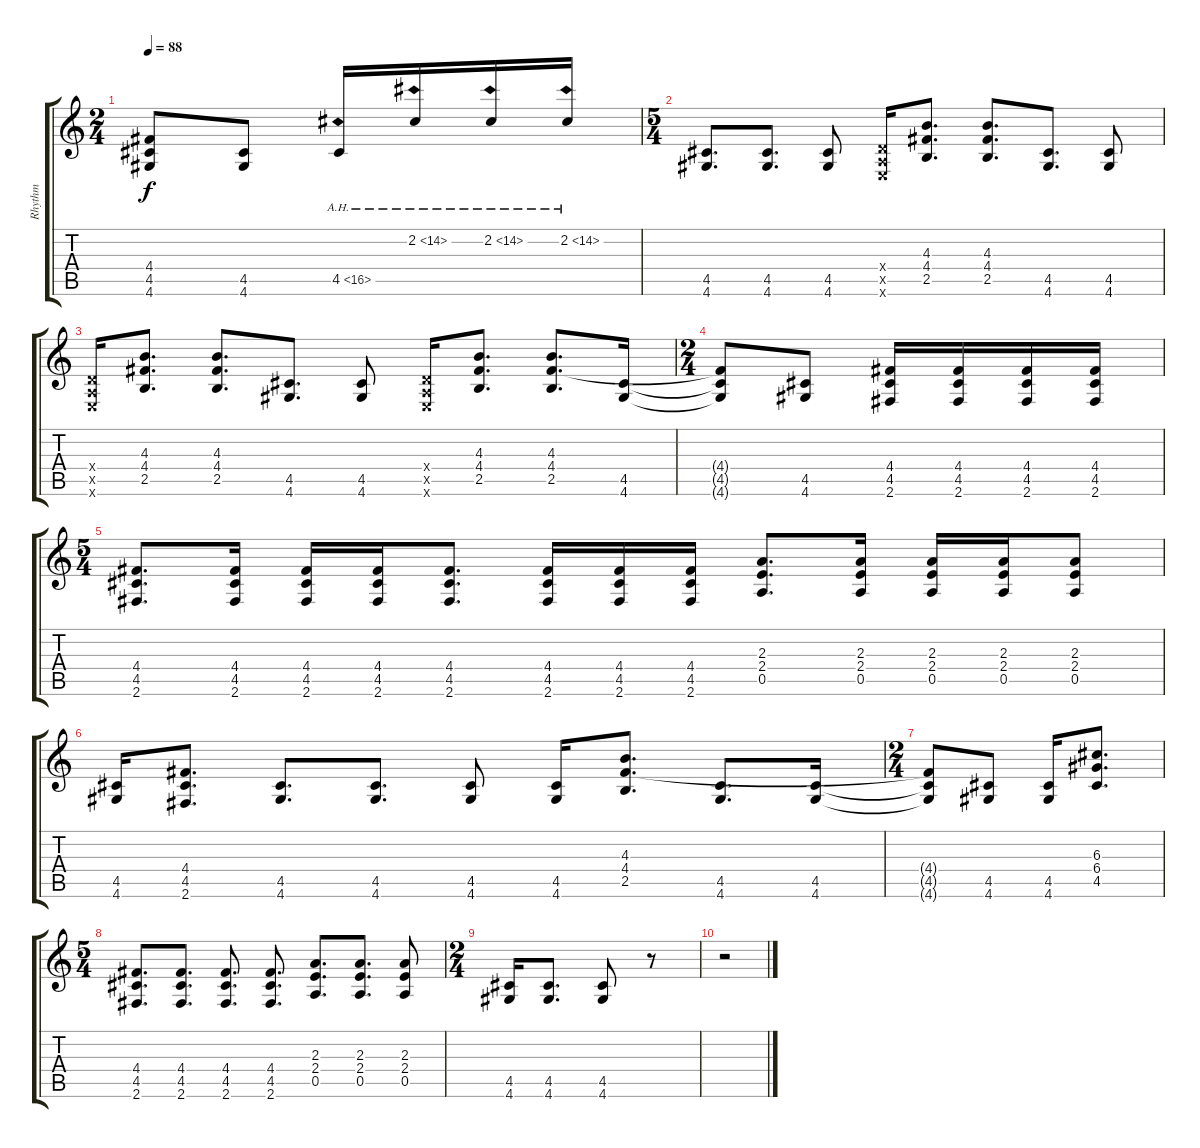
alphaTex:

\track ("Rhythm" "Rhythm") {instrument distortionguitar}
\staff {score tabs}
\tuning (E4 B3 G3 D3 A2 E2) {hide}
\ts (2 4)
\tempo 88
\clef g2
\ks c
(4.4{t} 4.5{t} 4.6{t}).8{dy f} (4.5 4.6).8 4.5{ah 12}.16 2.2{ah 12}.16 2.2{ah 12}.16 2.2{ah 12}.16 |
\ts (5 4)
(4.5 4.6).8{d volume 13 balance 8} (4.5 4.6).8{d} (4.5 4.6).8 (0.4{x} 0.5{x} 0.6{x}).16 (4.3 4.4 2.5).8{d} (4.3 4.4 2.5).8{d} (4.5 4.6).8{d} (4.5 4.6).8 |
(0.4{x} 0.5{x} 0.6{x}).16 (4.3 4.4 2.5).8{d} (4.3 4.4 2.5).8{d} (4.5 4.6).8{d} (4.5 4.6).8 (0.4{x} 0.5{x} 0.6{x}).16 (4.3 4.4 2.5).8{d} (4.3 4.4 2.5).8{d} (4.5 4.6).16 |
\ts (2 4)
(4.4{t} 4.5{t} 4.6{t}).8 (4.5 4.6).8 (4.4 4.5 2.6).16 (4.4 4.5 2.6).16 (4.4 4.5 2.6).16 (4.4 4.5 2.6).16 |
\ts (5 4)
(4.4 4.5 2.6).8{d} (4.4 4.5 2.6).16 (4.4 4.5 2.6).16 (4.4 4.5 2.6).16 (4.4 4.5 2.6).8{d} (4.4 4.5 2.6).16 (4.4 4.5 2.6).16 (4.4 4.5 2.6).16 (2.3 2.4 0.5).8{d} (2.3 2.4 0.5).16 (2.3 2.4 0.5).16 (2.3 2.4 0.5).16 (2.3 2.4 0.5).8 |
(4.5 4.6).16 (4.4 4.5 2.6).8{d} (4.5 4.6).8{d} (4.5 4.6).8{d} (4.5 4.6).8 (4.5 4.6).16 (4.3 4.4 2.5).8{d} (4.5 4.6).8{d} (4.5 4.6).16 |
\ts (2 4)
(4.4{t} 4.5{t} 4.6{t}).8 (4.5 4.6).8 (4.5 4.6).16 (6.3 6.4 4.5).8{d} |
\ts (5 4)
(4.4 4.5 2.6).8{d} (4.4 4.5 2.6).8{d} (4.4 4.5 2.6).8{d} (4.4 4.5 2.6).8{d} (2.3 2.4 0.5).8{d} (2.3 2.4 0.5).8{d} (2.3 2.4 0.5).8 |
\ts (2 4)
(4.5 4.6).16 (4.5 4.6).8{d} (4.5 4.6).8 r.8 |
r.2
